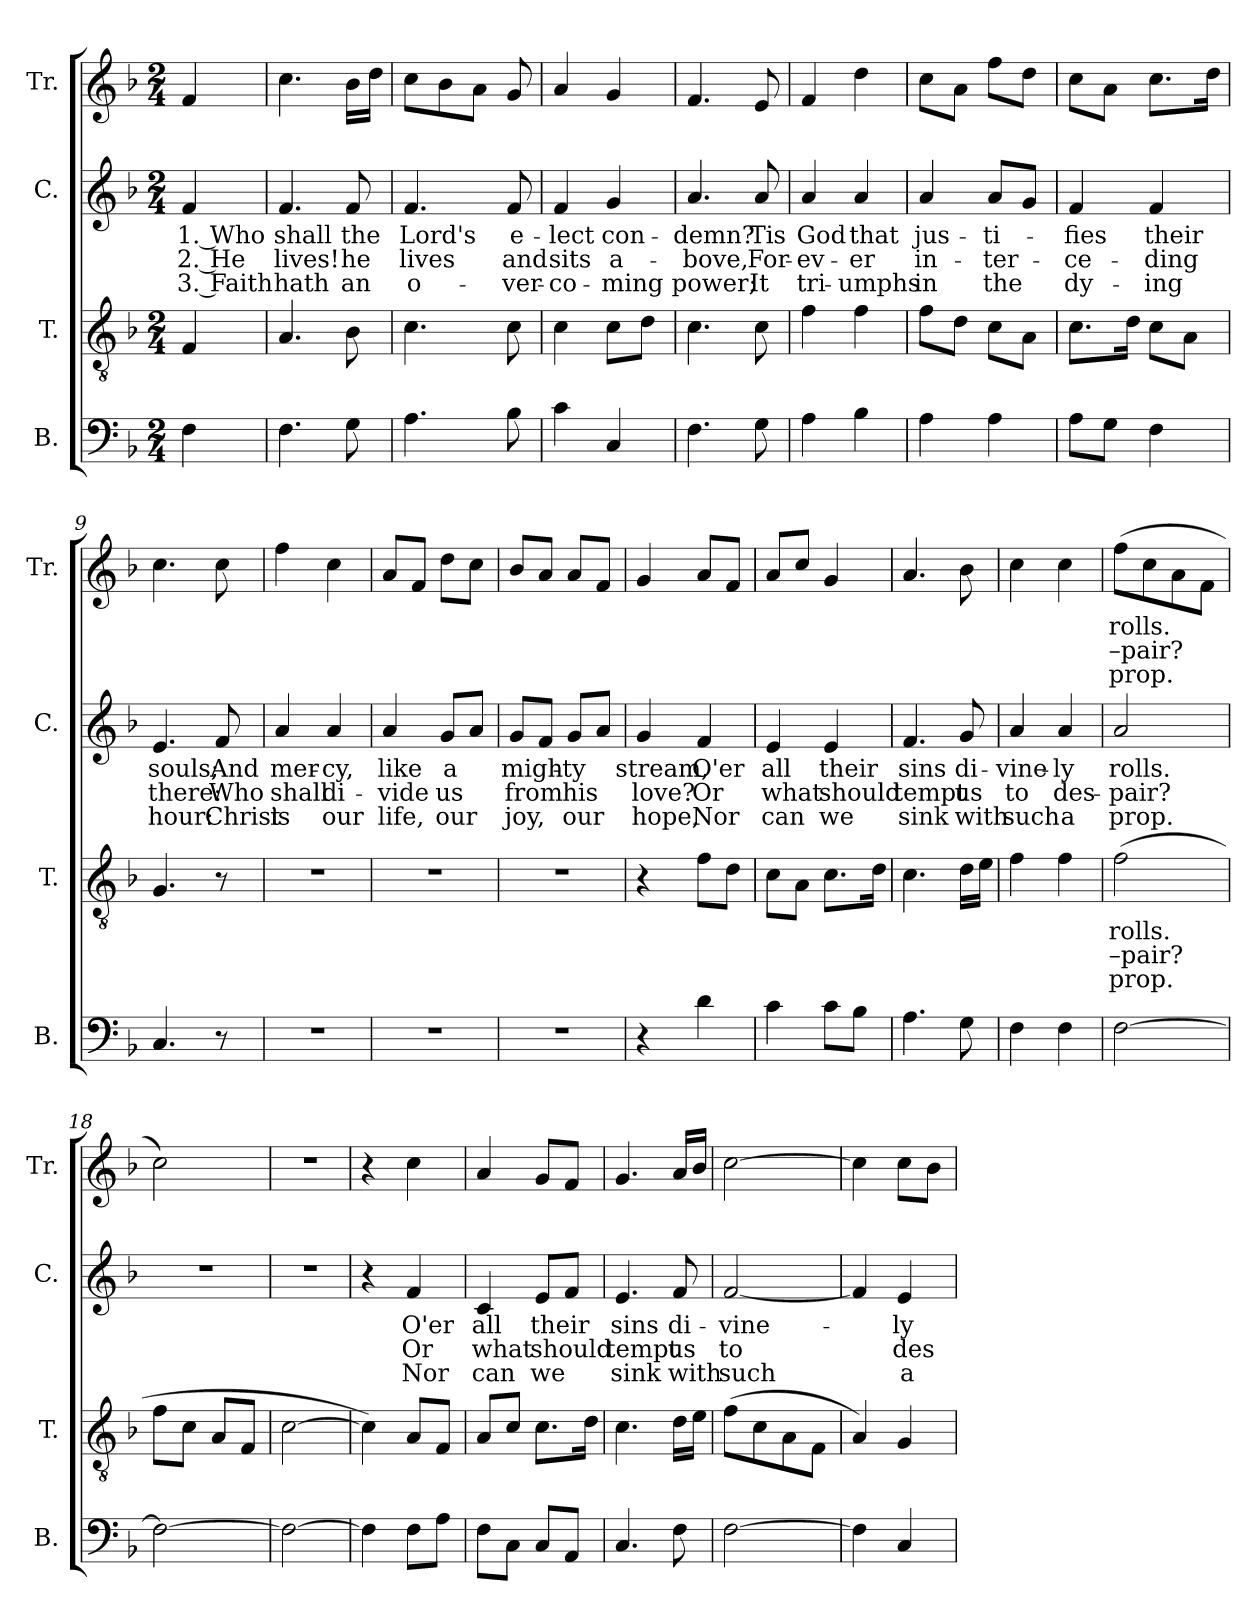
**kern	**kern	**text	**text	**text	**kern	**text	**text	**text	**kern	**text	**text	**text
*part4	*part3	*part3	*part3	*part3	*part2	*part2	*part2	*part2	*part1	*part1	*part1	*part1
*staff4	*staff3	*staff3	*staff3	*staff3	*staff2	*staff2	*staff2	*staff2	*staff1	*staff1	*staff1	*staff1
*I"B.	*I"T.	*	*	*	*I"C.	*	*	*	*I"Tr.	*	*	*
*I'B.	*I'T.	*	*	*	*I'C.	*	*	*	*I'Tr.	*	*	*
*clefF4	*clefGv2	*	*	*	*clefG2	*	*	*	*clefG2	*	*	*
*k[b-]	*k[b-]	*	*	*	*k[b-]	*	*	*	*k[b-]	*	*	*
*M2/4	*M2/4	*	*	*	*M2/4	*	*	*	*M2/4	*	*	*
*MM100	*MM100	*	*	*	*MM100	*	*	*	*MM100	*	*	*
=1	=1	=1	=1	=1	=1	=1	=1	=1	=1	=1	=1	=1
4F\	4F/	.	.	.	4f/	1. Who	2. He	3. Faith	4f/	.	.	.
=2	=2	=2	=2	=2	=2	=2	=2	=2	=2	=2	=2	=2
4.F\	4.A/	.	.	.	4.f/	shall	lives!	hath	4.cc\	.	.	.
8G\	8B-\	.	.	.	8f/	the	he	an	16b-\LL	.	.	.
.	.	.	.	.	.	.	.	.	16dd\JJ	.	.	.
=3	=3	=3	=3	=3	=3	=3	=3	=3	=3	=3	=3	=3
4.A\	4.c\	.	.	.	4.f/	Lord's	lives	o-	8cc\L	.	.	.
.	.	.	.	.	.	.	.	.	8b-\	.	.	.
.	.	.	.	.	.	.	.	.	8a\J	.	.	.
8B-\	8c\	.	.	.	8f/	e-	and	-ver-	8g/	.	.	.
=4	=4	=4	=4	=4	=4	=4	=4	=4	=4	=4	=4	=4
4c\	4c\	.	.	.	4f/	-lect	sits	-co-	4a/	.	.	.
4C/	8c\L	.	.	.	4g/	con-	a-	-ming	4g/	.	.	.
.	8d\J	.	.	.	.	.	.	.	.	.	.	.
=5	=5	=5	=5	=5	=5	=5	=5	=5	=5	=5	=5	=5
4.F\	4.c\	.	.	.	4.a/	-demn?	-bove,	power;	4.f/	.	.	.
8G\	8c\	.	.	.	8a/	Tis	For-	It	8e/	.	.	.
=6	=6	=6	=6	=6	=6	=6	=6	=6	=6	=6	=6	=6
4A\	4f\	.	.	.	4a/	God	-ev-	tri-	4f/	.	.	.
4B-\	4f\	.	.	.	4a/	that	-er	-umphs	4dd\	.	.	.
=7	=7	=7	=7	=7	=7	=7	=7	=7	=7	=7	=7	=7
4A\	8f\L	.	.	.	4a/	jus-	in-	in	8cc\L	.	.	.
.	8d\J	.	.	.	.	.	.	.	8a\J	.	.	.
4A\	8c\L	.	.	.	8a/L	-ti-	-ter-	the	8ff\L	.	.	.
.	8A\J	.	.	.	8g/J	.	.	.	8dd\J	.	.	.
=8	=8	=8	=8	=8	=8	=8	=8	=8	=8	=8	=8	=8
8A\L	8.c\L	.	.	.	4f/	-fies	-ce-	dy-	8cc\L	.	.	.
8G\J	.	.	.	.	.	.	.	.	8a\J	.	.	.
.	16d\Jk	.	.	.	.	.	.	.	.	.	.	.
4F\	8c\L	.	.	.	4f/	their	-ding	-ing	8.cc\L	.	.	.
.	8A\J	.	.	.	.	.	.	.	.	.	.	.
.	.	.	.	.	.	.	.	.	16dd\Jk	.	.	.
=9	=9	=9	=9	=9	=9	=9	=9	=9	=9	=9	=9	=9
4.C/	4.G/	.	.	.	4.e/	souls;	there:	hour:	4.cc\	.	.	.
8r	8r	.	.	.	8f/	And	Who	Christ	8cc\	.	.	.
=10	=10	=10	=10	=10	=10	=10	=10	=10	=10	=10	=10	=10
2r	2r	.	.	.	4a/	mer-	shall	is	4ff\	.	.	.
.	.	.	.	.	4a/	-cy,	di-	our	4cc\	.	.	.
!!LO:LB:g=z
=11	=11	=11	=11	=11	=11	=11	=11	=11	=11	=11	=11	=11
2r	2r	.	.	.	4a/	like	-vide	life,	8a/L	.	.	.
.	.	.	.	.	.	.	.	.	8f/J	.	.	.
.	.	.	.	.	8g/L	a	us	our	8dd\L	.	.	.
.	.	.	.	.	8a/J	.	.	.	8cc\J	.	.	.
=12	=12	=12	=12	=12	=12	=12	=12	=12	=12	=12	=12	=12
2r	2r	.	.	.	8g/L	migh-	from	joy,	8b-/L	.	.	.
.	.	.	.	.	8f/J	.	.	.	8a/J	.	.	.
.	.	.	.	.	8g/L	-ty	his	our	8a/L	.	.	.
.	.	.	.	.	8a/J	.	.	.	8f/J	.	.	.
=13	=13	=13	=13	=13	=13	=13	=13	=13	=13	=13	=13	=13
4r	4r	.	.	.	4g/	stream,	love?	hope,	4g/	.	.	.
4d\	8f\L	.	.	.	4f/	O'er	Or	Nor	8a/L	.	.	.
.	8d\J	.	.	.	.	.	.	.	8f/J	.	.	.
=14	=14	=14	=14	=14	=14	=14	=14	=14	=14	=14	=14	=14
4c\	8c\L	.	.	.	4e/	all	what	can	8a/L	.	.	.
.	8A\J	.	.	.	.	.	.	.	8cc/J	.	.	.
8c\L	8.c\L	.	.	.	4e/	their	should	we	4g/	.	.	.
8B-\J	.	.	.	.	.	.	.	.	.	.	.	.
.	16d\Jk	.	.	.	.	.	.	.	.	.	.	.
=15	=15	=15	=15	=15	=15	=15	=15	=15	=15	=15	=15	=15
4.A\	4.c\	.	.	.	4.f/	sins	tempt	sink	4.a/	.	.	.
8G\	16d\LL	.	.	.	8g/	di-	us	with	8b-\	.	.	.
.	16e\JJ	.	.	.	.	.	.	.	.	.	.	.
=16	=16	=16	=16	=16	=16	=16	=16	=16	=16	=16	=16	=16
4F\	4f\	.	.	.	4a/	-vine-	to	such	4cc\	.	.	.
4F\	4f\	.	.	.	4a/	-ly	des-	a	4cc\	.	.	.
=17	=17	=17	=17	=17	=17	=17	=17	=17	=17	=17	=17	=17
[2F\	(2f\	rolls.	–pair?	prop.	2a/	rolls.	-pair?	prop.	(8ff\L	rolls.	–pair?	prop.
.	.	.	.	.	.	.	.	.	8cc\	.	.	.
.	.	.	.	.	.	.	.	.	8a\	.	.	.
.	.	.	.	.	.	.	.	.	8f\J	.	.	.
=18	=18	=18	=18	=18	=18	=18	=18	=18	=18	=18	=18	=18
2F\_	8f\L	.	.	.	2r	.	.	.	2cc\)	.	.	.
.	8c\J	.	.	.	.	.	.	.	.	.	.	.
.	8A/L	.	.	.	.	.	.	.	.	.	.	.
.	8F/J	.	.	.	.	.	.	.	.	.	.	.
=19	=19	=19	=19	=19	=19	=19	=19	=19	=19	=19	=19	=19
2F\_	[2c\	.	.	.	2r	.	.	.	2r	.	.	.
=20	=20	=20	=20	=20	=20	=20	=20	=20	=20	=20	=20	=20
4F\]	4c\])	.	.	.	4r	.	.	.	4r	.	.	.
8F\L	8A/L	.	.	.	4f/	O'er	Or	Nor	4cc\	.	.	.
8A\J	8F/J	.	.	.	.	.	.	.	.	.	.	.
!!LO:LB:g=z
=21	=21	=21	=21	=21	=21	=21	=21	=21	=21	=21	=21	=21
8F\L	8A/L	.	.	.	4c/	all	what	can	4a/	.	.	.
8C\J	8c/J	.	.	.	.	.	.	.	.	.	.	.
8C/L	8.c\L	.	.	.	8e/L	their	should	we	8g/L	.	.	.
8AA/J	.	.	.	.	8f/J	.	.	.	8f/J	.	.	.
.	16d\Jk	.	.	.	.	.	.	.	.	.	.	.
=22	=22	=22	=22	=22	=22	=22	=22	=22	=22	=22	=22	=22
4.C/	4.c\	.	.	.	4.e/	sins	tempt	sink	4.g/	.	.	.
8F\	16d\LL	.	.	.	8f/	di-	us	with	16a/LL	.	.	.
.	16e\JJ	.	.	.	.	.	.	.	16b-/JJ	.	.	.
=23	=23	=23	=23	=23	=23	=23	=23	=23	=23	=23	=23	=23
[2F\	(8f\L	.	.	.	[2f/	-vine-	to	such	[2cc\	.	.	.
.	8c\	.	.	.	.	.	.	.	.	.	.	.
.	8A\	.	.	.	.	.	.	.	.	.	.	.
.	8F\J	.	.	.	.	.	.	.	.	.	.	.
=24	=24	=24	=24	=24	=24	=24	=24	=24	=24	=24	=24	=24
4F\]	4A/)	.	.	.	4f/]	.	.	.	4cc\]	.	.	.
4C/	4G/	.	.	.	4e/	-ly	des-	a	8cc\L	.	.	.
.	.	.	.	.	.	.	.	.	8b-\J	.	.	.
=	=	=	=	=	=	=	=	=	=	=	=	=
*-	*-	*-	*-	*-	*-	*-	*-	*-	*-	*-	*-	*-
